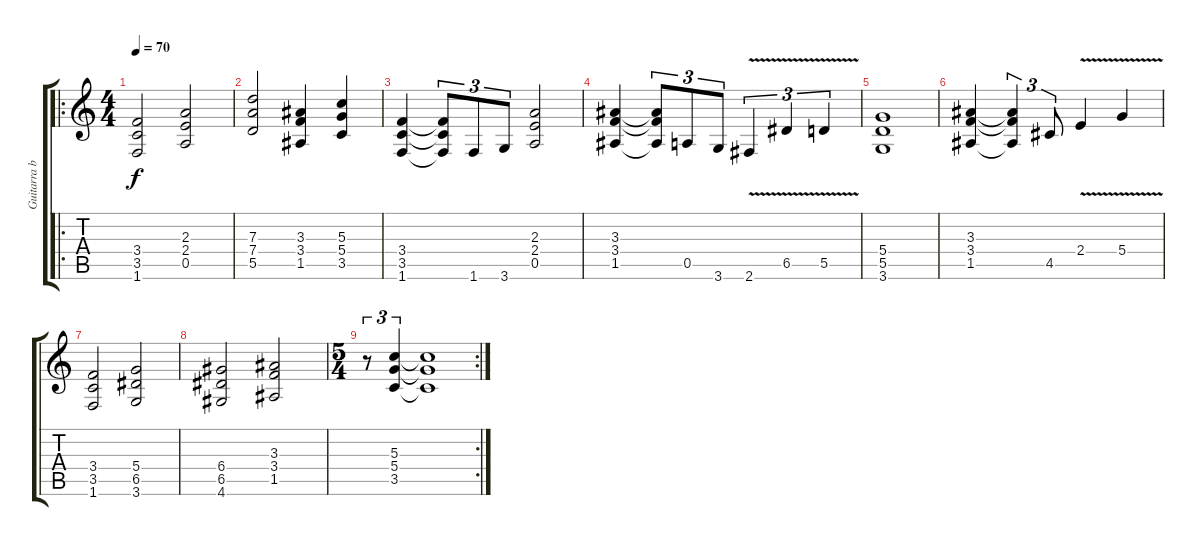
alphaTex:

\track ("Guitarra base" "Guitarra b") {instrument overdrivenguitar}
\staff {score tabs}
\tuning (E4 B3 G3 D3 A2 E2) {hide}
\ro
\ts (4 4)
\tempo 70
\clef g2
\ks c
(3.4 3.5 1.6).2{dy f instrument overdrivenguitar} (2.3 2.4 0.5).2 |
(7.3 7.4 5.5).2 (3.3 3.4 1.5).4 (5.3 5.4 3.5).4 |
(3.4 3.5 1.6).4 (3.4{t} 3.5{t} 1.6{t}).8{tu (3 2)} 1.6.8{tu (3 2)} 3.6.8{tu (3 2)} (2.3 2.4 0.5).2 |
(3.3 3.4 1.5).4 (3.3{t} 3.4{t} 1.5{t}).8{tu (3 2)} 0.5.8{tu (3 2)} 3.6.8{tu (3 2)} 2.6{v}.4{tu (3 2)} 6.5{v}.4{tu (3 2)} 5.5{v}.4{tu (3 2)} |
(5.4 5.5 3.6).1 |
(3.3 3.4 1.5).4 (3.3{t} 3.4{t} 1.5{t}).4{tu (3 2)} 4.5.8{tu (3 2)} 2.4{v}.4 5.4{v}.4 |
(3.4 3.5 1.6).2 (5.4 6.5 3.6).2 |
(6.4 6.5 4.6).2 (3.3 3.4 1.5).2 |
\rc 2
\ts (5 4)
r.8{tu (3 2)} (5.3 5.4 3.5).4{tu (3 2)} (5.3{t} 5.4{t} 3.5{t}).1
